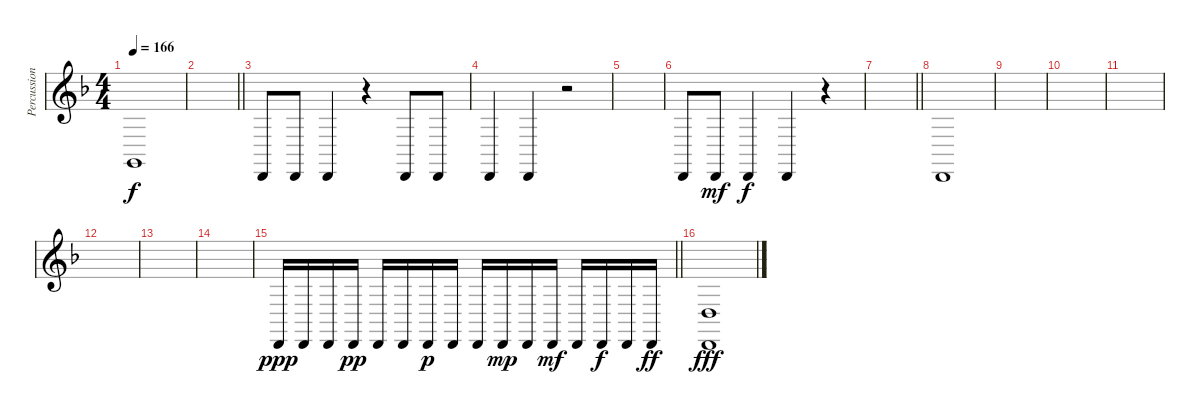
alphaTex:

\track ("Percussion" "Percussion") {instrument timpani}
\staff {score}
\tuning (E4 B3 G3 D3 A2 E2 B1) {hide}
\ts (4 4)
\tempo 166
\clef g2
\ks f
3.6.1{dy f} |
\barLineRight lightlight
|
\section ("" "")
3.7.8{volume 10} 3.7.8 3.7.4 r.4 3.7.8 3.7.8 |
3.7.4 3.7.4 r.2 |
|
3.7.8 3.7.8{dy mf} 3.7.4{dy f} 3.7.4 r.4 |
\barLineRight lightlight
|
\section ("" "")
3.7.1 |
|
|
|
|
|
|
\barLineRight lightlight
3.7.16{dy ppp} 3.7.16 3.7.16 3.7.16{dy pp} 3.7.16 3.7.16 3.7.16{dy p} 3.7.16 3.7.16 3.7.16{dy mp} 3.7.16 3.7.16{dy mf} 3.7.16 3.7.16{dy f} 3.7.16 3.7.16{dy ff} |
\section ("" "")
(5.5 3.7).1{dy fff}
